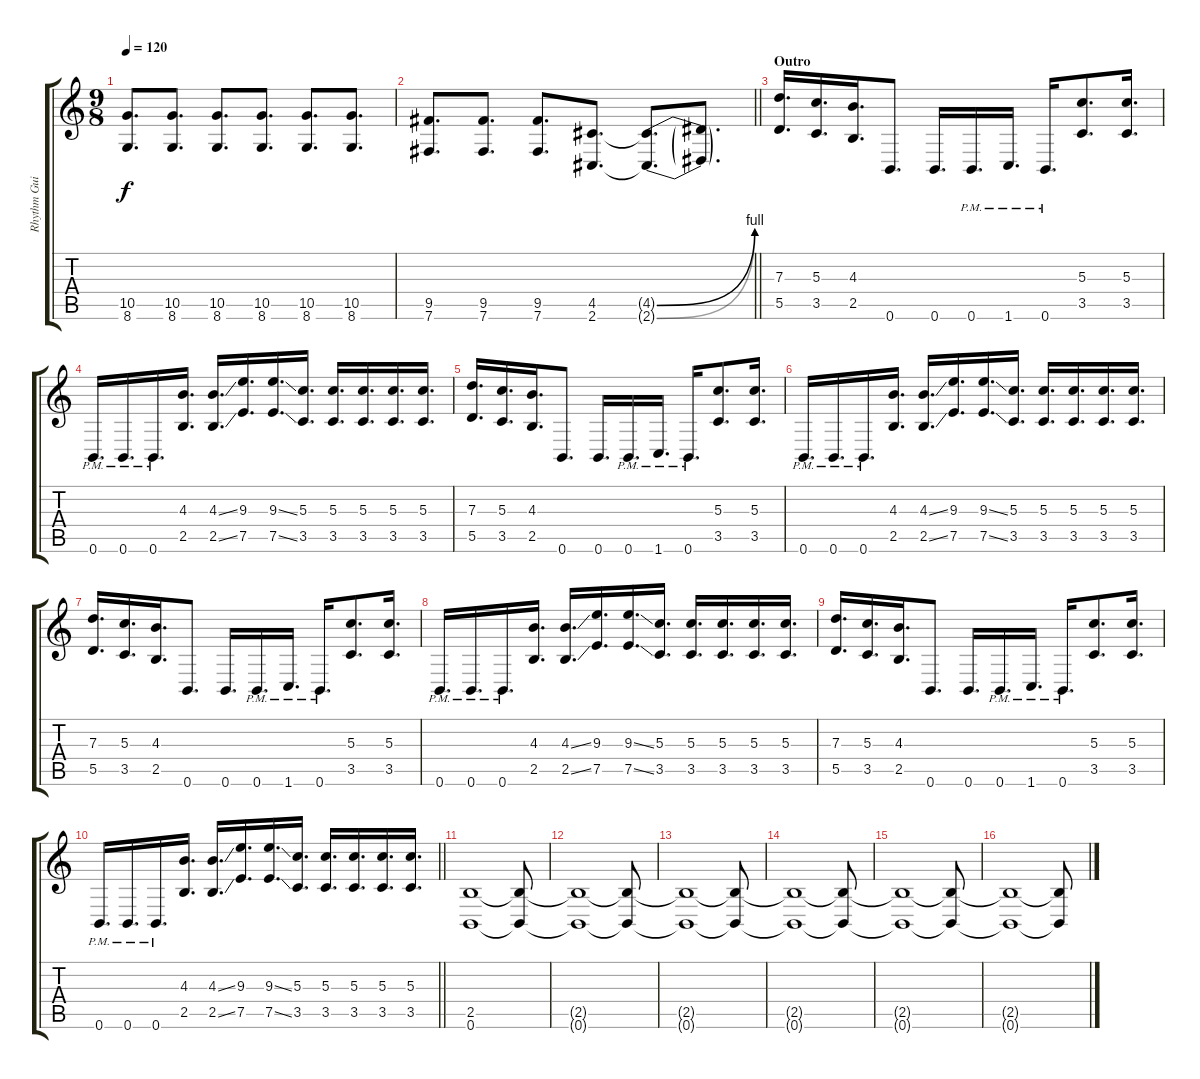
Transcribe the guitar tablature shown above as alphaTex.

\track ("Rhythm Guitar" "Rhythm Gui") {instrument electricguitarjazz}
\staff {score tabs}
\tuning (E4 B3 G3 D3 A2 B1) {hide}
\ts (9 8)
\tempo 120
\clef g2
\ks c
(10.5 8.6).8{d dy f} (10.5 8.6).8{d} (10.5 8.6).8{d} (10.5 8.6).8{d} (10.5 8.6).8{d} (10.5 8.6).8{d} |
\barLineRight lightlight
(9.5 7.6).8{d} (9.5 7.6).8{d} (9.5 7.6).8{d} (4.5 2.6).8{d} (4.5{be (bend 0 0 60 4) t} 2.6{be (bend 0 0 60 4) t}).8{d} (4.5{t} 2.6{t}).8{d} |
\section ("" "Outro")
(7.3 5.5).16{d} (5.3 3.5).16{d} (4.3 2.5).16{d} 0.6.8{d} 0.6.16{d} 0.6{pm}.16{d} 1.6{pm}.16{d} 0.6{pm}.16{d} (5.3 3.5).8{d} (5.3 3.5).16{d} |
0.6{pm}.16{d} 0.6{pm}.16{d} 0.6{pm}.16{d} (4.3 2.5).16{d} (4.3{ss} 2.5{ss}).16{d} (9.3 7.5).16{d} (9.3{ss} 7.5{ss}).16{d} (5.3 3.5).16{d} (5.3 3.5).16{d} (5.3 3.5).16{d} (5.3 3.5).16{d} (5.3 3.5).16{d} |
(7.3 5.5).16{d} (5.3 3.5).16{d} (4.3 2.5).16{d} 0.6.8{d} 0.6.16{d} 0.6{pm}.16{d} 1.6{pm}.16{d} 0.6{pm}.16{d} (5.3 3.5).8{d} (5.3 3.5).16{d} |
0.6{pm}.16{d} 0.6{pm}.16{d} 0.6{pm}.16{d} (4.3 2.5).16{d} (4.3{ss} 2.5{ss}).16{d} (9.3 7.5).16{d} (9.3{ss} 7.5{ss}).16{d} (5.3 3.5).16{d} (5.3 3.5).16{d} (5.3 3.5).16{d} (5.3 3.5).16{d} (5.3 3.5).16{d} |
(7.3 5.5).16{d} (5.3 3.5).16{d} (4.3 2.5).16{d} 0.6.8{d} 0.6.16{d} 0.6{pm}.16{d} 1.6{pm}.16{d} 0.6{pm}.16{d} (5.3 3.5).8{d} (5.3 3.5).16{d} |
0.6{pm}.16{d} 0.6{pm}.16{d} 0.6{pm}.16{d} (4.3 2.5).16{d} (4.3{ss} 2.5{ss}).16{d} (9.3 7.5).16{d} (9.3{ss} 7.5{ss}).16{d} (5.3 3.5).16{d} (5.3 3.5).16{d} (5.3 3.5).16{d} (5.3 3.5).16{d} (5.3 3.5).16{d} |
(7.3 5.5).16{d} (5.3 3.5).16{d} (4.3 2.5).16{d} 0.6.8{d} 0.6.16{d} 0.6{pm}.16{d} 1.6{pm}.16{d} 0.6{pm}.16{d} (5.3 3.5).8{d} (5.3 3.5).16{d} |
\barLineRight lightlight
0.6{pm}.16{d} 0.6{pm}.16{d} 0.6{pm}.16{d} (4.3 2.5).16{d} (4.3{ss} 2.5{ss}).16{d} (9.3 7.5).16{d} (9.3{ss} 7.5{ss}).16{d} (5.3 3.5).16{d} (5.3 3.5).16{d} (5.3 3.5).16{d} (5.3 3.5).16{d} (5.3 3.5).16{d} |
(2.5 0.6).1 (2.5{t} 0.6{t}).8 |
(2.5{t} 0.6{t}).1{volume 8} (2.5{t} 0.6{t}).8 |
(2.5{t} 0.6{t}).1 (2.5{t} 0.6{t}).8 |
(2.5{t} 0.6{t}).1 (2.5{t} 0.6{t}).8 |
(2.5{t} 0.6{t}).1 (2.5{t} 0.6{t}).8 |
(2.5{t} 0.6{t}).1 (2.5{t} 0.6{t}).8
